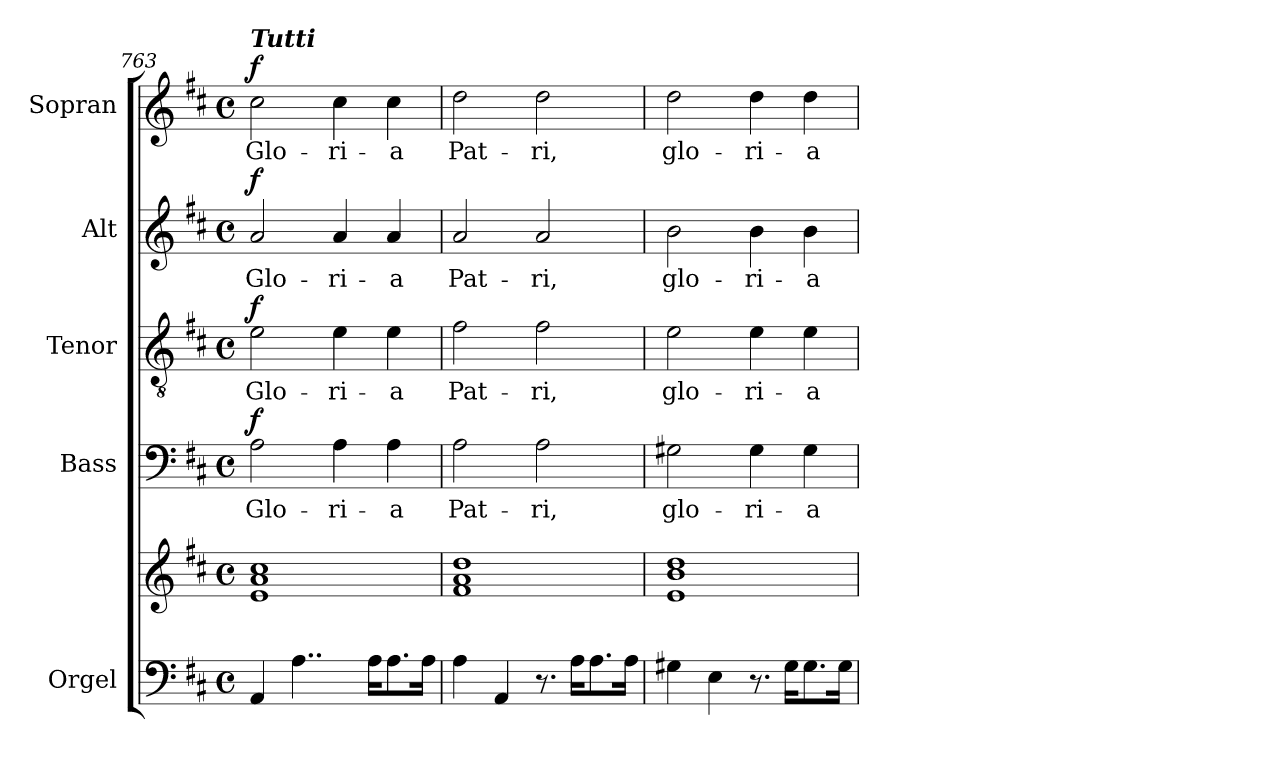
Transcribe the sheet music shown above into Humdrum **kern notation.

**kern	**kern	**kern	**text	**dynam	**kern	**text	**dynam	**kern	**text	**dynam	**kern	**text	**dynam
*part5	*part5	*part4	*part4	*part4	*part3	*part3	*part3	*part2	*part2	*part2	*part1	*part1	*part1
*staff6	*staff5	*staff4	*staff4	*staff4	*staff3	*staff3	*staff3	*staff2	*staff2	*staff2	*staff1	*staff1	*staff1
*I"Orgel	*	*I"Bass	*	*	*I"Tenor	*	*	*I"Alt	*	*	*I"Sopran	*	*
*I'Org.	*	*I'B.	*	*	*I'T.	*	*	*I'A.	*	*	*I'S.	*	*
*clefF4	*clefG2	*clefF4	*	*	*clefGv2	*	*	*clefG2	*	*	*clefG2	*	*
*k[f#c#]	*k[f#c#]	*k[f#c#]	*	*	*k[f#c#]	*	*	*k[f#c#]	*	*	*k[f#c#]	*	*
*D:	*D:	*D:	*	*	*D:	*	*	*D:	*	*	*D:	*	*
*M4/4	*M4/4	*M4/4	*	*	*M4/4	*	*	*M4/4	*	*	*M4/4	*	*
*met(c)	*met(c)	*met(c)	*	*	*met(c)	*	*	*met(c)	*	*	*met(c)	*	*
=763	=763	=763	=763	=763	=763	=763	=763	=763	=763	=763	=763	=763	=763
!	!	!	!	!	!	!	!	!	!	!	!LO:TX:a:Bi:t=Tutti	!	!
!	!	!	!LO:LY:b	!LO:DY:a	!	!LO:LY:b	!LO:DY:a	!	!LO:LY:b	!LO:DY:a	!	!LO:LY:b	!LO:DY:a
4AA/	1e 1a 1cc#	2A\	Glo-	f	2e\	Glo-	f	2a/	Glo-	f	2cc#\	Glo-	f
4..A\	.	.	.	.	.	.	.	.	.	.	.	.	.
!	!	!	!LO:LY:b	!	!	!LO:LY:b	!	!	!LO:LY:b	!	!	!LO:LY:b	!
.	.	4A\	-ri-	.	4e\	-ri-	.	4a/	-ri-	.	4cc#\	-ri-	.
16A\KL	.	.	.	.	.	.	.	.	.	.	.	.	.
!	!	!	!LO:LY:b	!	!	!LO:LY:b	!	!	!LO:LY:b	!	!	!LO:LY:b	!
8.A\	.	4A\	-a	.	4e\	-a	.	4a/	-a	.	4cc#\	-a	.
16A\Jk	.	.	.	.	.	.	.	.	.	.	.	.	.
=764	=764	=764	=764	=764	=764	=764	=764	=764	=764	=764	=764	=764	=764
!	!	!	!LO:LY:b	!	!	!LO:LY:b	!	!	!LO:LY:b	!	!	!LO:LY:b	!
4A\	1f# 1a 1dd	2A\	Pat-	.	2f#\	Pat-	.	2a/	Pat-	.	2dd\	Pat-	.
4AA/	.	.	.	.	.	.	.	.	.	.	.	.	.
!	!	!	!LO:LY:b	!	!	!LO:LY:b	!	!	!LO:LY:b	!	!	!LO:LY:b	!
8.r	.	2A\	-ri,	.	2f#\	-ri,	.	2a/	-ri,	.	2dd\	-ri,	.
16A\KL	.	.	.	.	.	.	.	.	.	.	.	.	.
8.A\	.	.	.	.	.	.	.	.	.	.	.	.	.
16A\Jk	.	.	.	.	.	.	.	.	.	.	.	.	.
=765	=765	=765	=765	=765	=765	=765	=765	=765	=765	=765	=765	=765	=765
!	!	!	!LO:LY:b	!	!	!LO:LY:b	!	!	!LO:LY:b	!	!	!LO:LY:b	!
4G#X\	1e 1b 1dd	2G#X\	glo-	.	2e\	glo-	.	2b\	glo-	.	2dd\	glo-	.
4E\	.	.	.	.	.	.	.	.	.	.	.	.	.
!	!	!	!LO:LY:b	!	!	!LO:LY:b	!	!	!LO:LY:b	!	!	!LO:LY:b	!
8.r	.	4G#\	-ri-	.	4e\	-ri-	.	4b\	-ri-	.	4dd\	-ri-	.
16G#\KL	.	.	.	.	.	.	.	.	.	.	.	.	.
!	!	!	!LO:LY:b	!	!	!LO:LY:b	!	!	!LO:LY:b	!	!	!LO:LY:b	!
8.G#\	.	4G#\	-a	.	4e\	-a	.	4b\	-a	.	4dd\	-a	.
16G#\Jk	.	.	.	.	.	.	.	.	.	.	.	.	.
=	=	=	=	=	=	=	=	=	=	=	=	=	=
*-	*-	*-	*-	*-	*-	*-	*-	*-	*-	*-	*-	*-	*-
